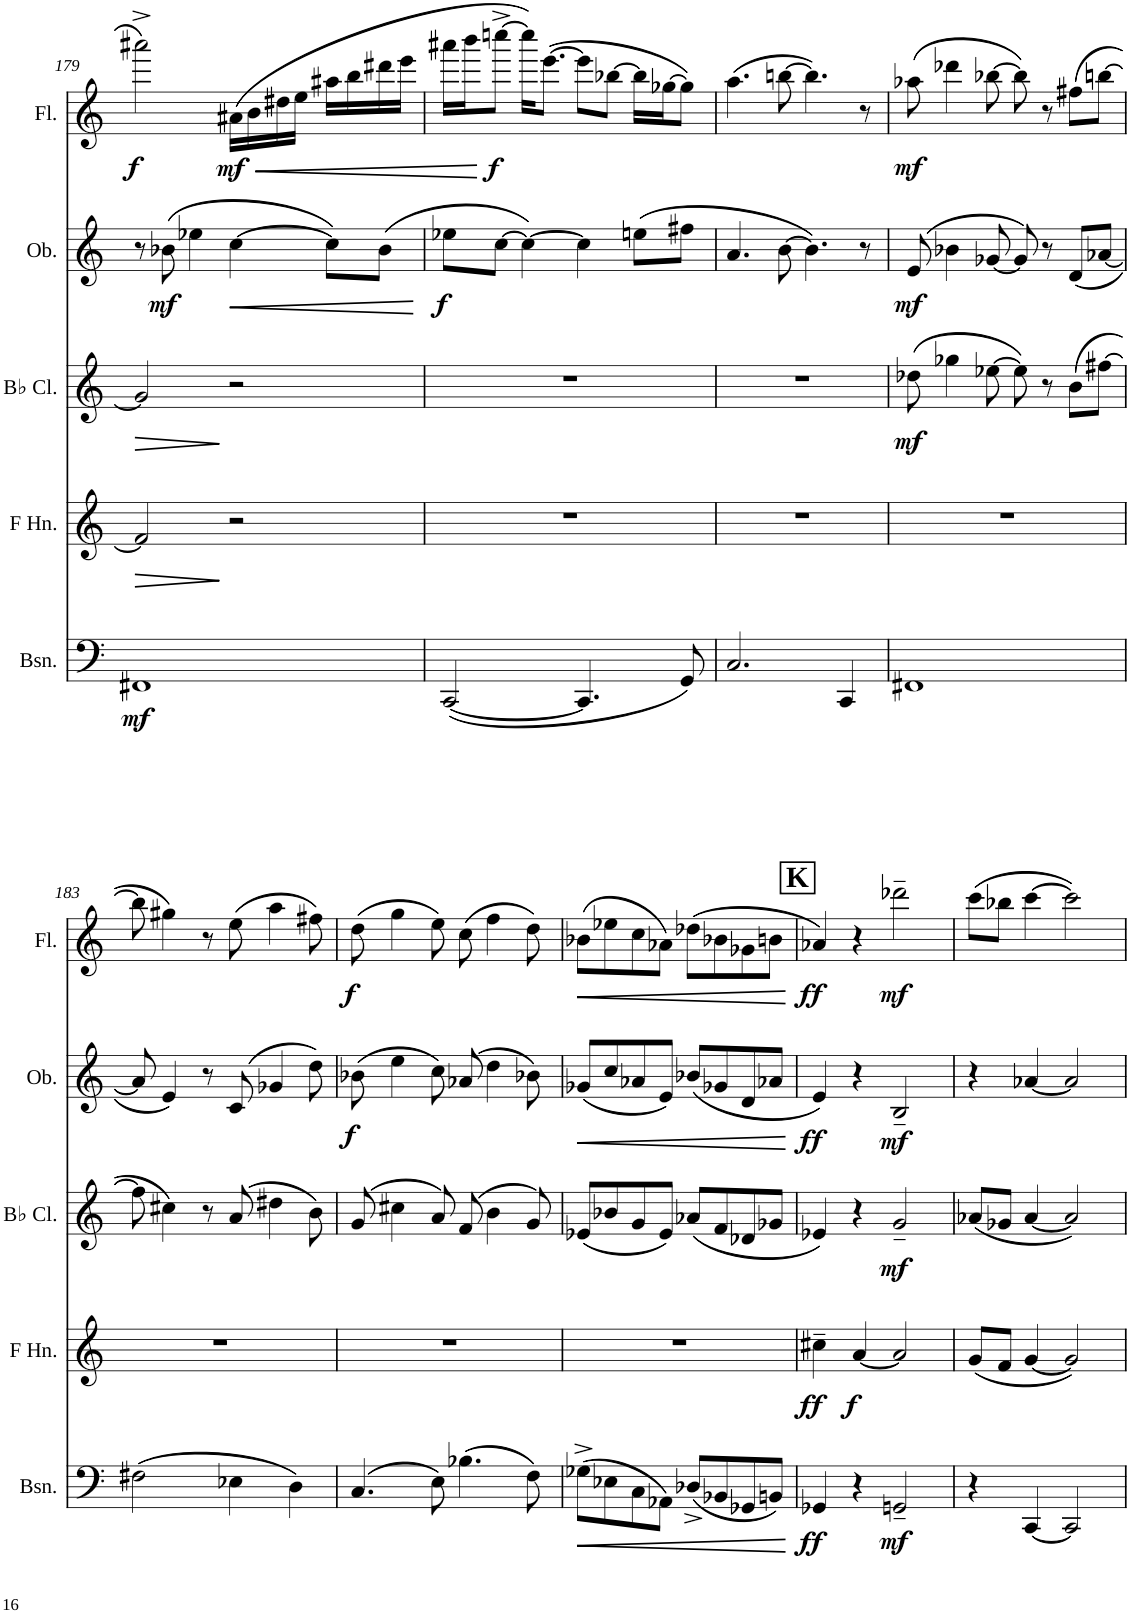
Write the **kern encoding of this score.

**kern	**dynam	**kern	**dynam	**kern	**dynam	**kern	**dynam	**kern	**dynam
*part5	*part5	*part4	*part4	*part3	*part3	*part2	*part2	*part1	*part1
*staff5	*staff5	*staff4	*staff4	*staff3	*staff3	*staff2	*staff2	*staff1	*staff1
*I"Bassoon	*	*I"Horn in F	*	*I"Bb Clarinet	*	*I"English Horn	*	*I"Flute	*
*I'Bsn.	*	*	*	*I'Bb Cl.	*	*I'E. Hn.	*	*I'Fl.	*
!!LO:PB:g=z
*clefF4	*	*clefF4	*	*clefG2	*	*clefG2	*	*clefG2	*
*	*	*Trd4c7	*	*Trd1c2	*	*Trd4c7	*	*	*
*k[]	*	*k[]	*	*k[]	*	*k[]	*	*k[]	*
*M4/4	*	*M4/4	*	*M4/4	*	*M4/4	*	*M4/4	*
=179	=179	=179	=179	=179	=179	=179	=179	=179	=179
!	!LO:DY:b	!	!	!	!	!	!	!	!LO:DY:b
1FF#X	mf	2f#/]	.	2g/]	.	8r	.	2aaa#X^\	f
!	!	!	!	!	!	!	!LO:DY:b	!	!
.	.	.	.	.	.	(8b-X\	mf	.	.
.	.	.	.	.	.	4ee-X\	.	.	.
!	!	!	!	!	!	!	!LO:HP:b	!	!LO:HP:b
!	!	!	!	!	!	!	!	!	!LO:DY:n=1:b
.	.	2r	.	2r	.	[4cc\	<	(16a#X\LL	< mf
.	.	.	.	.	.	.	.	16b\	.
.	.	.	.	.	.	.	.	16dd#X\	.
.	.	.	.	.	.	.	.	16ee\JJ	.
.	.	.	.	.	.	8cc\L])	.	16aa#X\LL	.
.	.	.	.	.	.	.	.	16bb\	.
.	.	.	.	.	.	(8b-\J	.	16ddd#X\	.
.	.	.	.	.	.	.	.	16eee\JJ	.
=180	=180	=180	=180	=180	=180	=180	=180	=180	=180
!	!	!	!	!	!	!	!LO:DY:b	!	!
([2CC/	.	1r	.	1r	.	8ee-X\L	f	16aaa#X\LL	.
.	.	.	.	.	.	.	.	16bbb\J	.
!	!	!	!	!	!	!	!	!	!LO:DY:n=1:b
.	.	.	.	.	.	[8cc\J	.	[8ccccn^\J	[ f
.	.	.	.	.	.	4cc\_)	.	16cccc\KL])	.
.	.	.	.	.	.	.	.	([8.eee\J	.
4.CC/]	.	.	.	.	.	4cc\]	.	8eee\L]	.
.	.	.	.	.	.	.	.	[8bb-X\J	.
.	.	.	.	.	.	(8een\L	.	16bb-\LL]	.
.	.	.	.	.	.	.	.	[16gg-X\J	.
8GG/)	.	.	.	.	.	8ff#X\J	.	8gg-\J])	.
=181	=181	=181	=181	=181	=181	=181	=181	=181	=181
2.C/	.	1r	.	1r	.	4.a/	.	(4.aa\	.
.	.	.	.	.	.	[8b\	.	[8bbn\	.
.	.	.	.	.	.	4.b\])	.	4.bb\])	.
4CC/	.	.	.	.	.	.	.	.	.
.	.	.	.	.	.	8r	.	8r	.
=182	=182	=182	=182	=182	=182	=182	=182	=182	=182
!	!	!	!	!	!LO:DY:b	!	!LO:DY:b	!	!LO:DY:b
1FF#X	.	1r	.	(8dd-X\	mf	(8e/	mf	(8aa-X\	mf
.	.	.	.	4gg-X\	.	4b-X\	.	4ddd-X\	.
.	.	.	.	[8ee-X\	.	[8g-X/	.	[8bb-X\	.
.	.	.	.	8ee-\])	.	8g-/])	.	8bb-\])	.
.	.	.	.	8r	.	8r	.	8r	.
.	.	.	.	(8b\L	.	(8d/L	.	(8ff#X\L	.
.	.	.	.	[8ff#X\J	.	[8a-X/J	.	[8bbn\J	.
!!LO:LB:g=z
=183	=183	=183	=183	=183	=183	=183	=183	=183	=183
(2F#X\	.	1r	.	8ff#\]	.	8a-/]	.	8bb\]	.
.	.	.	.	4cc#X\)	.	4e/)	.	4gg#X\)	.
.	.	.	.	8r	.	8r	.	8r	.
4E-X\	.	.	.	(8a/	.	(8c/	.	(8ee\	.
.	.	.	.	4dd#X\	.	4g-X/	.	4aa\	.
4D\)	.	.	.	.	.	.	.	.	.
.	.	.	.	8b\)	.	8dd\)	.	8ff#X\)	.
=184	=184	=184	=184	=184	=184	=184	=184	=184	=184
!	!	!	!	!	!	!	!LO:DY:b	!	!LO:DY:b
(4.C/	.	1r	.	(8g/	.	(>8b-X\	f	(8dd\	f
.	.	.	.	4cc#X\	.	4ee\	.	4gg\	.
8E\)	.	.	.	8a/)	.	8cc\)	.	8ee\)	.
(4.B-X\	.	.	.	(8f/	.	(8a-X/	.	(8cc\	.
.	.	.	.	4b\	.	4dd\	.	4ff\	.
8F\)	.	.	.	8g/)	.	8b-X\)	.	8dd\)	.
=185	=185	=185	=185	=185	=185	=185	=185	=185	=185
!	!	!	!	!	!	!	!	!	!LO:HP:b
(8G-X^\L	.	1r	.	(8e-X/L	.	(8g-X/L	.	(8b-X\L	<
8E-X\	.	.	.	8b-X/	.	8cc/	.	8ee-X\	.
8C\	.	.	.	8g/	.	8a-X/	.	8cc\	.
8AA-X\J)	.	.	.	8e-/J)	.	8e/J)	.	8a-X\J)	.
(8D-X^/L	.	.	.	(8a-X/L	.	(8b-X/L	.	(8dd-X\L	.
8BB-X/	.	.	.	8f/	.	8g-X/	.	8b-X\	.
8GG-X/	.	.	.	8d-X/	.	8d/	.	8g-X\	.
8BBn/J)	.	.	.	8g-X/J	.	8a-X/J	.	8bn\J	.
.	.	.	.	.	.	.	[	.	[
!!LO:REH:place=s1:a:B:cj:fs=14:t=K
=186	=186	=186	=186	=186	=186	=186	=186	=186	=186
!	!LO:DY:b	!	!LO:DY:b	!	!	!	!LO:DY:b	!	!LO:DY:b
4GG-X/	ff	4cc#X~\	ff	4e-X/)	.	4e/)	ff	4a-X/)	ff
!	!	!	!LO:DY:b	!	!	!	!	!	!
4r	.	[4a/	f	4r	.	4r	.	4r	.
!	!LO:DY:b	!	!	!	!LO:DY:b	!	!LO:DY:b	!	!LO:DY:b
2GGn~/	mf	2a/]	.	2g~/	mf	2B~/	mf	2ddd-X~\	mf
=187	=187	=187	=187	=187	=187	=187	=187	=187	=187
4r	.	(8g/L	.	(8a-X/L	.	4r	.	(8ccc\L	.
.	.	8f/J	.	8g-X/J	.	.	.	8bb-X\J	.
[4CC/	.	[4g/	.	[4a-/	.	[4a-X/	.	[4ccc\	.
2CC/]	.	2g/])	.	2a-/])	.	2a-/]	.	2ccc\])	.
=	=	=	=	=	=	=	=	=	=
*-	*-	*-	*-	*-	*-	*-	*-	*-	*-
